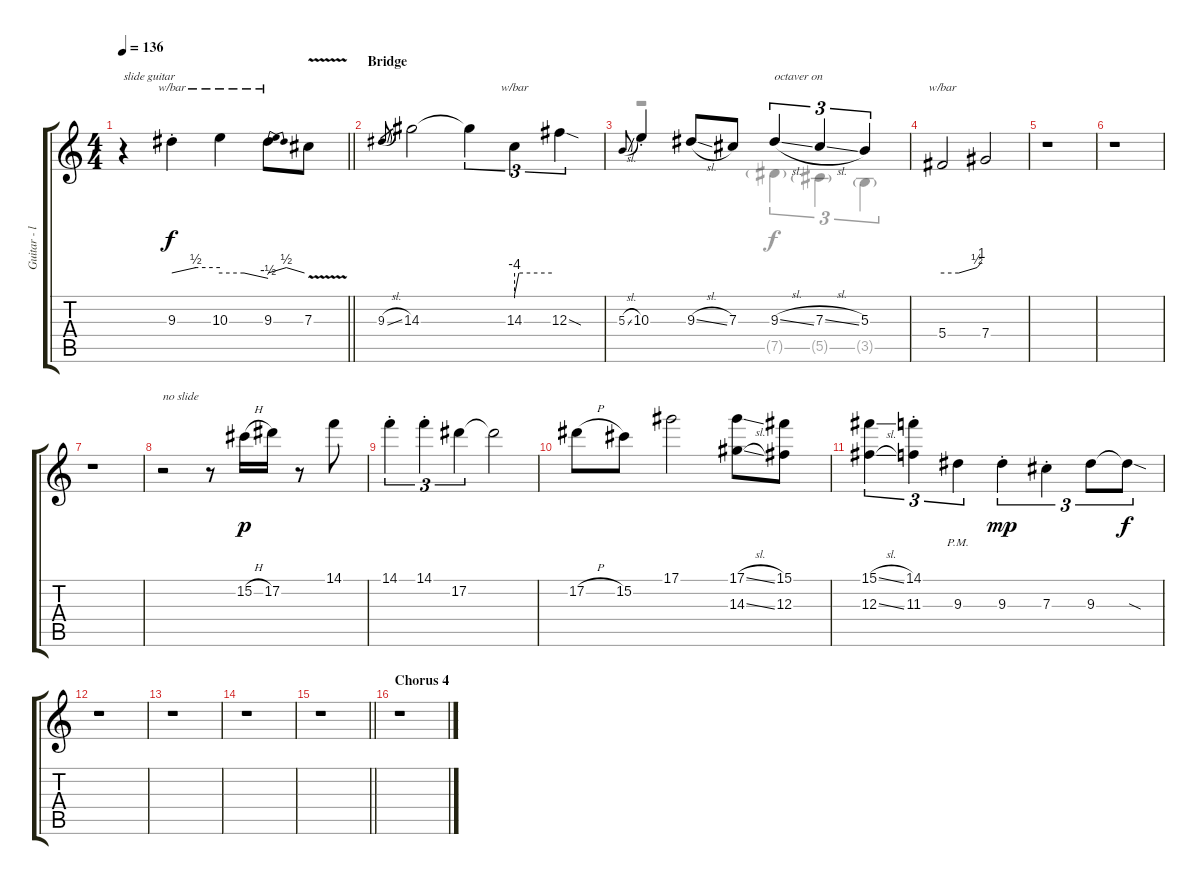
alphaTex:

\track ("Guitar - lead" "Guitar - l") {instrument distortionguitar}
\staff {score tabs}
\tuning (Eb4 Bb3 Gb3 Db3 Ab2 Db2) {hide}
\voice
\ts (4 4)
\tempo 136
\clef g2
\barLineRight lightlight
\ks c
r.4{txt "slide guitar" dy f volume 3 balance 4} 9.3{st}.4{tbe (custom default 0 0 30 2 60 2)} 10.3.4{tbe (custom default 0 0 30 0 60 -2)} 9.3.8{tbe (dip default 0 0 30 2 60 0)} 7.3{v}.8 |
\section ("" "Bridge")
9.3{sl}.8{gr} 14.3.2 14.3{t}.4{tu (3 2)} 14.3.4{tu (3 2) tbe (custom default 0 -16 7 0 60 0)} 12.3{sod}.4{tu (3 2)} |
5.3{sl}.8{gr onbeat} 10.3{st}.4 9.3{sl}.8 7.3.8 9.3{sl}.4{tu (3 2) txt "octaver on"} 7.3{sl}.4{tu (3 2)} 5.3.4{tu (3 2)} |
5.4.2{tbe (custom default 0 0 25 0 53 2 60 4)} 7.4.2 |
r.1 |
r.1 |
r.1 |
r.2{txt "no slide" volume 2 instrument distortionguitar} r.8 15.2{h}.16{dy p} 17.2.16 r.8 14.1.8 |
14.1{st}.4{tu (3 2)} 14.1{st}.4{tu (3 2)} 17.2.4{tu (3 2)} 17.2{t}.2 |
17.2{h}.8 15.2.8 17.1.2 (17.1{sl} 14.3{sl}).8 (15.1 12.3).8 |
(15.1{sl} 12.3{sl}).4{tu (3 2)} (14.1{st} 11.3{st}).4{tu (3 2)} 9.3{pm}.4{tu (3 2)} 9.3{st}.4{tu (3 2) dy mp} 7.3{st}.4{tu (3 2)} 9.3.8{tu (3 2)} 9.3{sod t}.8{tu (3 2) dy f} |
r.1 |
r.1 |
r.1 |
\barLineRight lightlight
r.1 |
\section ("" "Chorus 4")
r.1
\voice
\clef g2
\ottava regular
\simile none
\barLineRight lightlight
\ks c
|
|
r.2 7.5{g}.4{tu (3 2)} 5.5{g}.4{tu (3 2)} 3.5{g}.4{tu (3 2)} |
|
|
|
|
|
|
|
|
|
|
|
\barLineRight lightlight
|
